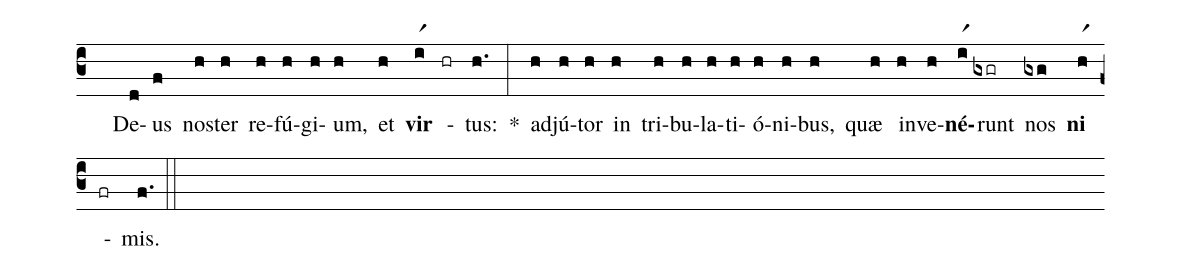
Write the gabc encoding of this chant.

%%
(c3)
( )De(d)us(f) nos(h)ter(h) re(h)fú(h)gi(h)um,(h) et(h) <b>vir</b>(ir1) -(hr) tus:(h.) *(:)
ad(h)jú(h)tor(h) in(h) tri(h)bu(h)la(h)ti(h)ó(h)ni(h)bus,(h) quæ(h) in(h)ve(h)<b>né</b>(ir1)runt(gxgr) nos(gxg) <b>ni</b>(hr1) -(fr) mis.(f.) (::)
